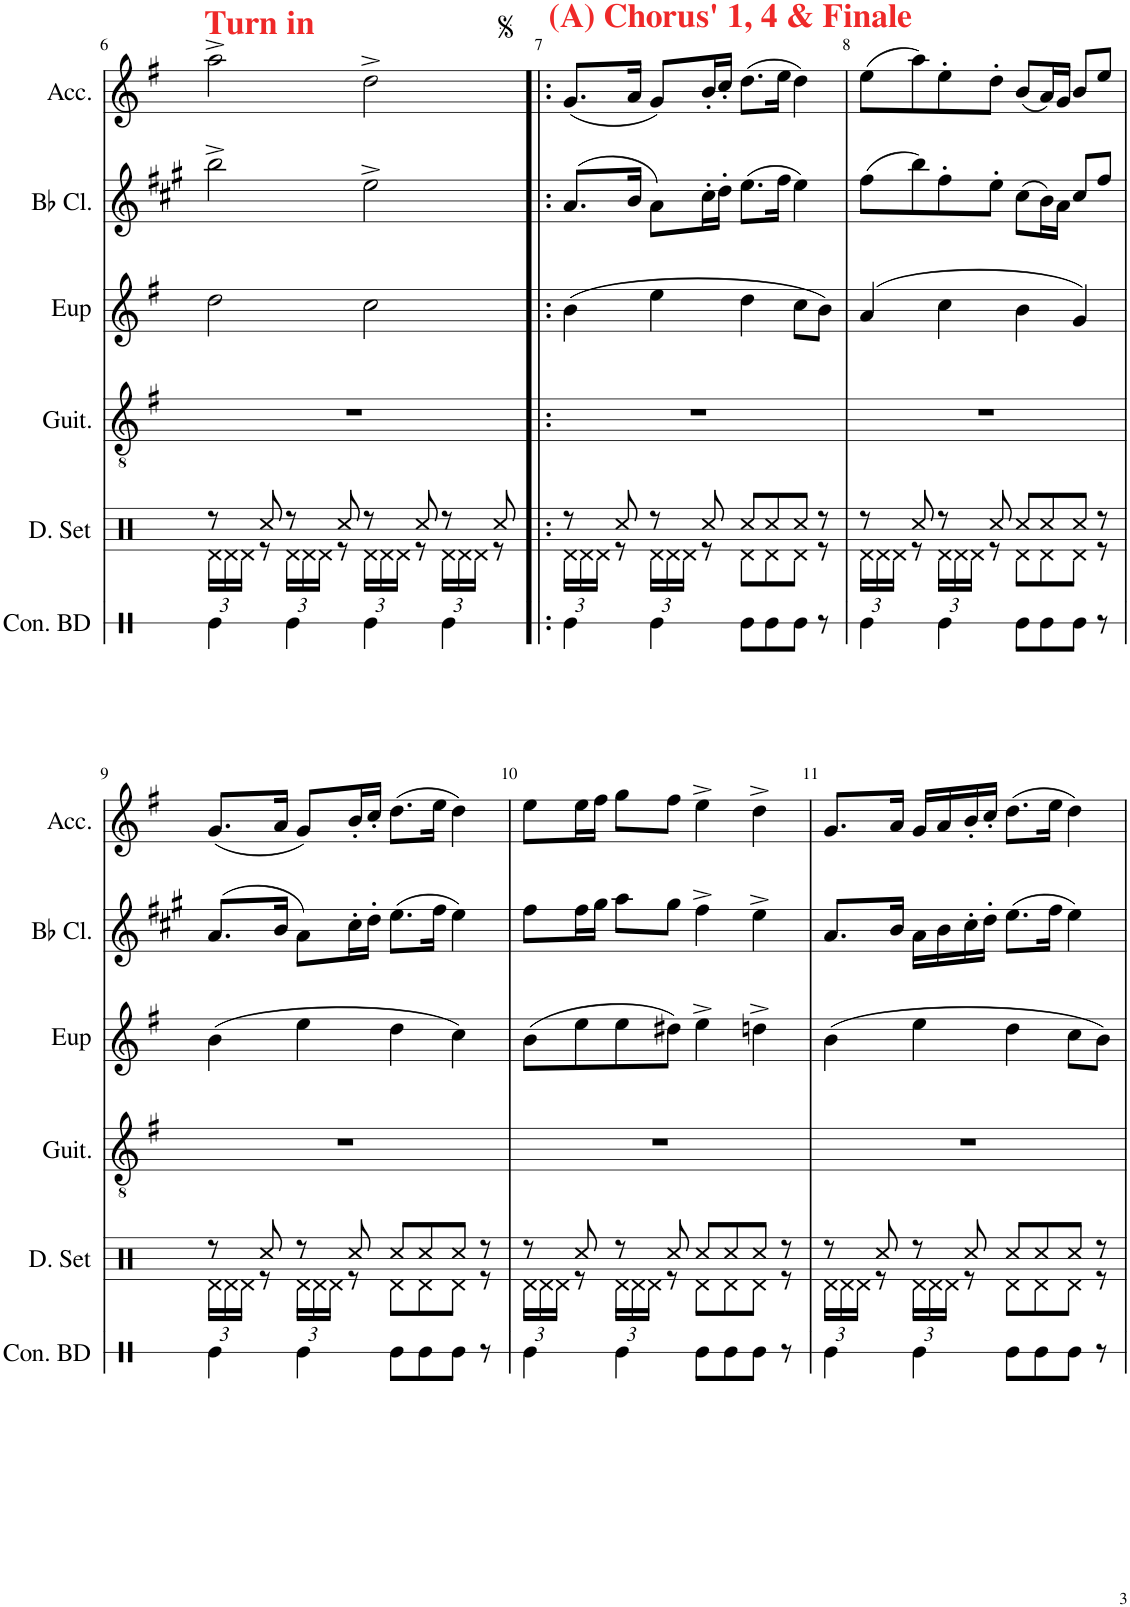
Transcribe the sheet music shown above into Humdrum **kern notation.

**kern	**kern	**kern	**kern	**kern	**kern
*part6	*part5	*part4	*part3	*part2	*part1
*staff6	*staff5	*staff4	*staff3	*staff2	*staff1
*I"Concert Bass Drum	*I"Drumset	*I"Classical Guitar	*I"Euphonium	*I"Bb Clarinet	*I"Accordion
*I'Con. BD	*I'D. Set	*I'Guit.	*I'Eup	*I'Bb Cl.	*I'Acc.
!!LO:PB:g=z
*clefX	*clefX	*clefGv2	*clefG2	*clefG2	*clefG2
*	*	*	*Trd14c24	*Trd1c2	*
*k[]	*k[f#]	*k[f#]	*k[f#]	*k[f#c#g#]	*k[f#]
*M4/4	*M4/4	*M4/4	*M4/4	*M4/4	*M4/4
=6	=6	=6	=6	=6	=6
*	*^	*	*	*	*
*	*	*Xbrackettup	*	*	*	*
!	!	!	!	!	!	!LO:TX:a:B:color=#EF2929:t=Turn in
4Re\	8r	24Rd\LL	1r	2dd\	2bb^\	2aa^\
.	.	24Rd\	.	.	.	.
.	.	24Rd\JJ	.	.	.	.
.	8Rcc/	8r	.	.	.	.
4Re\	8r	24Rd\LL	.	.	.	.
.	.	24Rd\	.	.	.	.
.	.	24Rd\JJ	.	.	.	.
.	8Rcc/	8r	.	.	.	.
4Re\	8r	24Rd\LL	.	2cc\	2ee^\	2dd^\
.	.	24Rd\	.	.	.	.
.	.	24Rd\JJ	.	.	.	.
.	8Rcc/	8r	.	.	.	.
4Re\	8r	24Rd\LL	.	.	.	.
.	.	24Rd\	.	.	.	.
.	.	24Rd\JJ	.	.	.	.
.	8Rcc/	8r	.	.	.	.
=7!|:	=7!|:	=7!|:	=7!|:	=7!|:	=7!|:	=7!|:
!	!	!	!	!	!	!LO:TX:a:B:color=#EF2929:t=(A) Chorus' 1, 4 & Finale
4Re\	8r	24Rd\LL	1r	(4b\	(8.a/L	(8.g/L
.	.	24Rd\	.	.	.	.
.	.	24Rd\JJ	.	.	.	.
.	8Rcc/	8r	.	.	.	.
.	.	.	.	.	16b/Jk	16a/Jk
4Re\	8r	24Rd\LL	.	4ee\	8a\L)	8g/L)
.	.	24Rd\	.	.	.	.
.	.	24Rd\JJ	.	.	.	.
.	8Rcc/	8r	.	.	16cc#'\L	16b'/L
.	.	.	.	.	16dd'\JJ	16cc'/JJ
8Re\L	8Rcc/L	8Rd\L	.	4dd\	(8.ee\L	(8.dd\L
8Re\	8Rcc/	8Rd\	.	.	.	.
.	.	.	.	.	16ff#\Jk	16ee\Jk
8Re\J	8Rcc/J	8Rd\J	.	8cc\L	4ee\)	4dd\)
8r	8r	8r	.	8b\J)	.	.
=8	=8	=8	=8	=8	=8	=8
4Re\	8r	24Rd\LL	1r	(4a/	(8ff#\L	(8ee\L
.	.	24Rd\	.	.	.	.
.	.	24Rd\JJ	.	.	.	.
.	8Rcc/	8r	.	.	8bb\)	8aa\)
4Re\	8r	24Rd\LL	.	4cc\	8ff#'\	8ee'\
.	.	24Rd\	.	.	.	.
.	.	24Rd\JJ	.	.	.	.
.	8Rcc/	8r	.	.	8ee'\J	8dd'\J
8Re\L	8Rcc/L	8Rd\L	.	4b\	(8cc#\L	(8b/L
8Re\	8Rcc/	8Rd\	.	.	16b\L)	16a/L)
.	.	.	.	.	16a\JJ	16g/JJ
8Re\J	8Rcc/J	8Rd\J	.	4g/)	8cc#/L	8b/L
8r	8r	8r	.	.	8ff#/J	8ee/J
!!LO:LB:g=z
=9	=9	=9	=9	=9	=9	=9
4Re\	8r	24Rd\LL	1r	(4b\	(8.a/L	(8.g/L
.	.	24Rd\	.	.	.	.
.	.	24Rd\JJ	.	.	.	.
.	8Rcc/	8r	.	.	.	.
.	.	.	.	.	16b/Jk	16a/Jk
4Re\	8r	24Rd\LL	.	4ee\	8a\L)	8g/L)
.	.	24Rd\	.	.	.	.
.	.	24Rd\JJ	.	.	.	.
.	8Rcc/	8r	.	.	16cc#'\L	16b'/L
.	.	.	.	.	16dd'\JJ	16cc'/JJ
8Re\L	8Rcc/L	8Rd\L	.	4dd\	(8.ee\L	(8.dd\L
8Re\	8Rcc/	8Rd\	.	.	.	.
.	.	.	.	.	16ff#\Jk	16ee\Jk
8Re\J	8Rcc/J	8Rd\J	.	4cc\)	4ee\)	4dd\)
8r	8r	8r	.	.	.	.
=10	=10	=10	=10	=10	=10	=10
4Re\	8r	24Rd\LL	1r	(8b\L	8ff#\L	8ee\L
.	.	24Rd\	.	.	.	.
.	.	24Rd\JJ	.	.	.	.
.	8Rcc/	8r	.	8ee\	16ff#\L	16ee\L
.	.	.	.	.	16gg#\JJ	16ff#\JJ
4Re\	8r	24Rd\LL	.	8ee\	8aa\L	8gg\L
.	.	24Rd\	.	.	.	.
.	.	24Rd\JJ	.	.	.	.
.	8Rcc/	8r	.	8dd#X\J)	8gg#\J	8ff#\J
8Re\L	8Rcc/L	8Rd\L	.	4ee^\	4ff#^\	4ee^\
8Re\	8Rcc/	8Rd\	.	.	.	.
8Re\J	8Rcc/J	8Rd\J	.	4ddn^\	4ee^\	4dd^\
8r	8r	8r	.	.	.	.
=11	=11	=11	=11	=11	=11	=11
4Re\	8r	24Rd\LL	1r	(4b\	8.a/L	8.g/L
.	.	24Rd\	.	.	.	.
.	.	24Rd\JJ	.	.	.	.
.	8Rcc/	8r	.	.	.	.
.	.	.	.	.	16b/Jk	16a/Jk
4Re\	8r	24Rd\LL	.	4ee\	16a\LL	16g/LL
.	.	24Rd\	.	.	.	.
.	.	.	.	.	16b\	16a/
.	.	24Rd\JJ	.	.	.	.
.	8Rcc/	8r	.	.	16cc#'\	16b'/
.	.	.	.	.	16dd'\JJ	16cc'/JJ
8Re\L	8Rcc/L	8Rd\L	.	4dd\	(8.ee\L	(8.dd\L
8Re\	8Rcc/	8Rd\	.	.	.	.
.	.	.	.	.	16ff#\Jk	16ee\Jk
8Re\J	8Rcc/J	8Rd\J	.	8cc\L	4ee\)	4dd\)
8r	8r	8r	.	8b\J)	.	.
*	*v	*v	*	*	*	*
=	=	=	=	=	=
*-	*-	*-	*-	*-	*-
